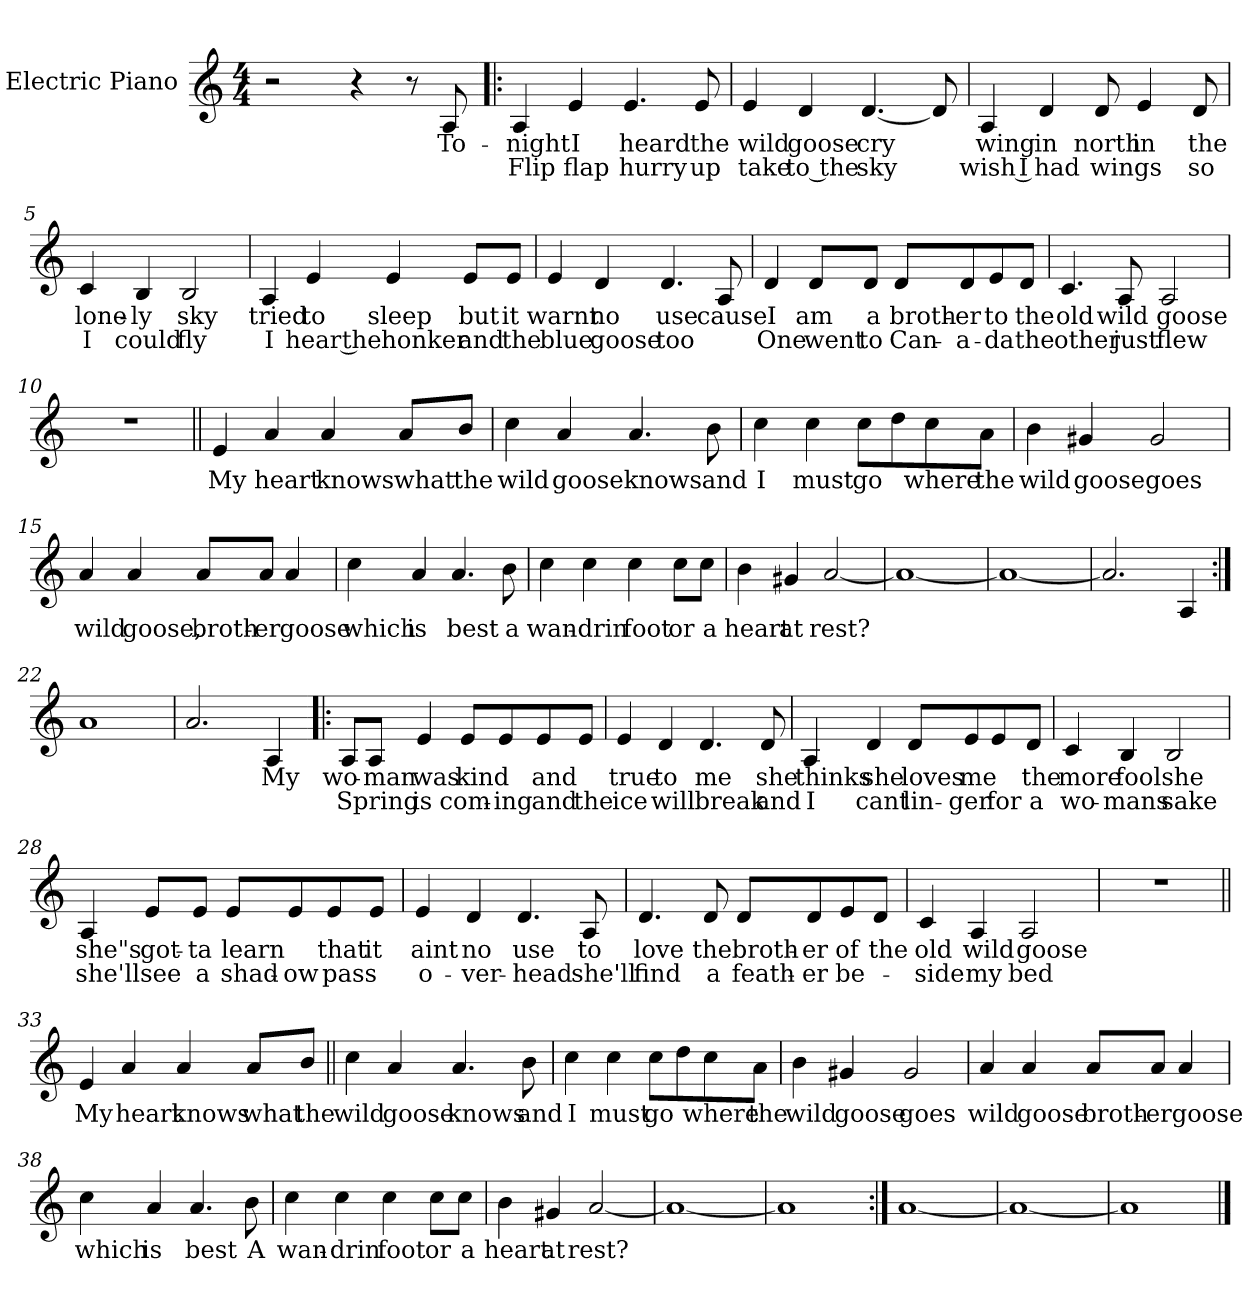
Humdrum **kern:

**kern	**text	**text
*part1	*part1	*part1
*staff1	*staff1	*staff1
*I"Electric Piano	*	*
*I'E.Pno	*	*
*clefG2	*	*
*k[]	*	*
*C:	*	*
*M4/4	*	*
=1	=1	=1
2r	.	.
4r	.	.
8r	.	.
8A/	To-	.
=2!|:	=2!|:	=2!|:
4A/	night	Flip
4e/	I	flap
4.e/	heard	hurry
8e/	the	up
=3	=3	=3
4e/	wild	take
4d/	goose	to the
[4.d/	cry	sky
8d/]	.	.
=4	=4	=4
4A/	wing	wish I
4d/	in	had
8d/	north	wings
4e/	in	.
8d/	the	so
=5	=5	=5
4c/	lone-	I
4B/	-ly	could
2B/	sky	fly
!!LO:LB:g=z
=6	=6	=6
4A/	tried	I
4e/	to	hear the
4e/	sleep	honker
8e/L	but	and
8e/J	it	the
=7	=7	=7
4e/	warnt	blue
4d/	no	goose
4.d/	use	too
8A/	cause	.
=8	=8	=8
4d/	I	One
8d/L	am	went
8d/J	a	to
8d/L	broth-	Can-
8d/	-er	-a-
8e/	to	-da
8d/J	the	the
=9	=9	=9
4.c/	old	other
8A/	wild	just
2A/	goose	flew
=10	=10	=10
1r	.	.
!!LO:LB:g=z
=11||	=11||	=11||
4e/	My	.
4a/	heart	.
4a/	knows	.
8a/L	what	.
8b/J	the	.
=12	=12	=12
4cc\	wild	.
4a/	goose	.
4.a/	knows	.
8b\	and	.
=13	=13	=13
4cc\	I	.
4cc\	must	.
8cc\L	go	.
8dd\	.	.
8cc\	where	.
8a\J	the	.
=14	=14	=14
4b\	wild	.
4g#X/	goose	.
2g#/	goes	.
!!LO:LB:g=z
=15	=15	=15
4a/	wild	.
4a/	goose,	.
8a/L	broth-	.
8a/J	-er	.
4a/	goose	.
=16	=16	=16
4cc\	which	.
4a/	is	.
4.a/	best	.
8b\	a	.
=17	=17	=17
4cc\	wan-	.
4cc\	-drin	.
4cc\	foot	.
8cc\L	or	.
8cc\J	a	.
=18	=18	=18
4b\	heart	.
4g#X/	at	.
[2a/	rest?	.
=19	=19	=19
1a_	.	.
=20	=20	=20
1a_	.	.
=21	=21	=21
2.a/]	.	.
4A/	.	.
!!LO:LB:g=z
=22:|!	=22:|!	=22:|!
1a	.	.
=23	=23	=23
2.a/	.	.
4A/	My	.
=24!|:	=24!|:	=24!|:
8A/L	wo-	Spring
8A/J	-man	.
4e/	was	is
8e/L	kind	com-
8e/	.	-ing
8e/	and	and
8e/J	.	the
=25	=25	=25
4e/	true	ice
4d/	to	will
4.d/	me	break
8d/	she	and
=26	=26	=26
4A/	thinks	I
4d/	she	cant
8d/L	loves	lin-
8e/	me	-ger
8e/	.	for
8d/J	the	a
=27	=27	=27
4c/	more	wo-
4B/	fool	-mans
2B/	she	sake
!!LO:LB:g=z
=28	=28	=28
4A/	she"s	she'll
8e/L	got-	see
8e/J	-ta	a
8e/L	learn	shad-
8e/	.	-ow
8e/	that	pass
8e/J	it	.
=29	=29	=29
4e/	aint	o-
4d/	no	-ver-
4.d/	use	-head
8A/	to	she'll
=30	=30	=30
4.d/	love	find
8d/	the	a
8d/L	broth-	feath-
8d/	-er	-er
8e/	of	be-
8d/J	the	.
=31	=31	=31
4c/	old	side
4A/	wild	my
2A/	goose	bed
=32	=32	=32
1r	.	.
!!LO:LB:g=z
=33||	=33||	=33||
4e/	My	.
4a/	heart	.
4a/	knows	.
8a/L	what	.
8b/J	the	.
=34||	=34||	=34||
4cc\	wild	.
4a/	goose	.
4.a/	knows	.
8b\	and	.
=35	=35	=35
4cc\	I	.
4cc\	must	.
8cc\L	go	.
8dd\	.	.
8cc\	where	.
8a\J	the	.
=36	=36	=36
4b\	wild	.
4g#X/	goose	.
2g#/	goes	.
=37	=37	=37
4a/	wild	.
4a/	goose	.
8a/L	broth-	.
8a/J	-er	.
4a/	goose	.
!!LO:LB:g=z
=38	=38	=38
4cc\	which	.
4a/	is	.
4.a/	best	.
8b\	A	.
=39	=39	=39
4cc\	wan-	.
4cc\	-drin	.
4cc\	foot	.
8cc\L	or	.
8cc\J	a	.
=40	=40	=40
4b\	heart	.
4g#X/	at	.
[2a/	rest?	.
=41	=41	=41
1a_	.	.
=42	=42	=42
1a]	.	.
=43:|!	=43:|!	=43:|!
[1a	.	.
=44	=44	=44
1a_	.	.
=45	=45	=45
1a]	.	.
==	==	==
*-	*-	*-
